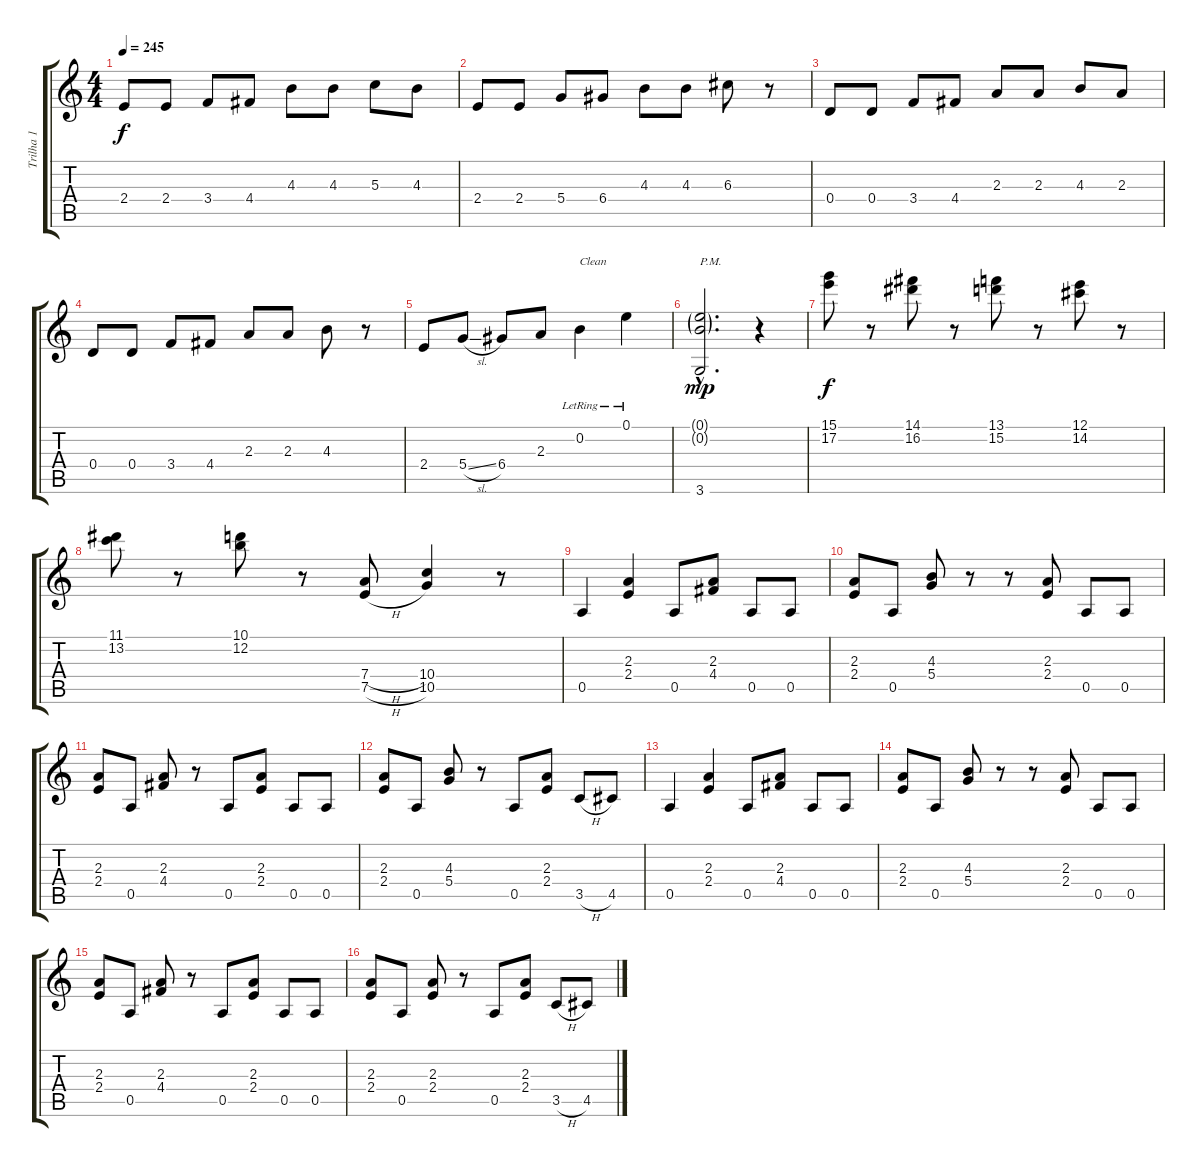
\track ("Trilha 1" "Trilha 1") {instrument electricguitarclean}
\staff {score tabs}
\tuning (E4 B3 G3 D3 A2 E2) {hide}
\ts (4 4)
\tempo 245
\clef g2
\ks c
2.4.8{dy f} 2.4.8 3.4.8 4.4.8 4.3.8 4.3.8 5.3.8 4.3.8 |
2.4.8 2.4.8 5.4.8 6.4.8 4.3.8 4.3.8 6.3.8 r.8 |
0.4.8 0.4.8 3.4.8 4.4.8 2.3.8 2.3.8 4.3.8 2.3.8 |
0.4.8 0.4.8 3.4.8 4.4.8 2.3.8 2.3.8 4.3.8 r.8 |
2.4.8 5.4{sl}.8 6.4.8 2.3.8 0.2{lr}.4{txt "Clean" instrument electricguitarclean} 0.1{lr}.4 |
(0.1{g hac} 0.2{g hac} 3.6{hac}).2{d txt "P.M." dy mp instrument electricguitarmuted} r.4 |
(15.1 17.2).8{dy f instrument electricguitarclean} r.8 (14.1 16.2).8 r.8 (13.1 15.2).8 r.8 (12.1 14.2).8 r.8 |
(11.1 13.2).8 r.8 (10.1 12.2).8 r.8 (7.4{h} 7.5{h}).8 (10.4 10.5).4 r.8 |
0.5.4 (2.3 2.4).4 0.5.8 (2.3 4.4).8 0.5.8 0.5.8 |
(2.3 2.4).8 0.5.8 (4.3 5.4).8 r.8 r.8 (2.3 2.4).8 0.5.8 0.5.8 |
(2.3 2.4).8 0.5.8 (2.3 4.4).8 r.8 0.5.8 (2.3 2.4).8 0.5.8 0.5.8 |
(2.3 2.4).8 0.5.8 (4.3 5.4).8 r.8 0.5.8 (2.3 2.4).8 3.5{h}.8 4.5.8 |
0.5.4 (2.3 2.4).4 0.5.8 (2.3 4.4).8 0.5.8 0.5.8 |
(2.3 2.4).8 0.5.8 (4.3 5.4).8 r.8 r.8 (2.3 2.4).8 0.5.8 0.5.8 |
(2.3 2.4).8 0.5.8 (2.3 4.4).8 r.8 0.5.8 (2.3 2.4).8 0.5.8 0.5.8 |
(2.3 2.4).8 0.5.8 (2.3 2.4).8 r.8 0.5.8 (2.3 2.4).8 3.5{h}.8 4.5.8
